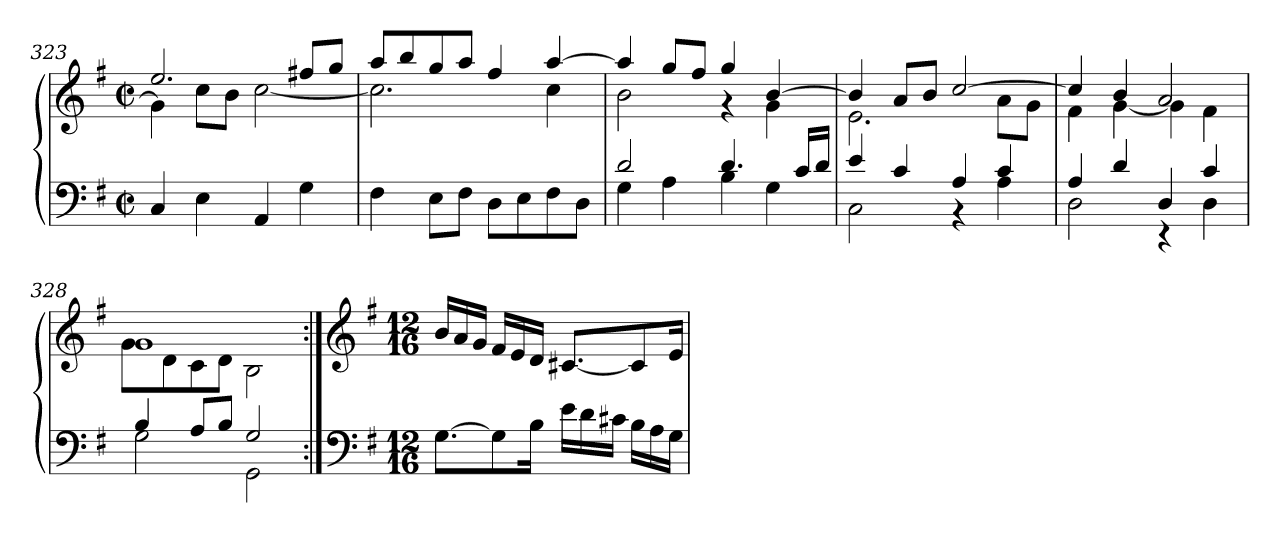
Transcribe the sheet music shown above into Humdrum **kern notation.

**kern	**kern
*part1	*part1
*staff2	*staff1
!!LO:LB:g=z
*clefF4	*clefG2
*k[f#]	*k[f#]
*G:	*G:
*M2/2	*M2/2
*met(c|)	*met(c|)
=323	=323
*	*^
4C/	2.ee/	4g\]
4E\	.	8cc\L
.	.	8b\J
4AA/	.	[2cc\
4G\	8ff#X/L	.
.	8gg/J	.
=324	=324	=324
4F#\	8aa/L	2.cc\]
.	8bb/	.
8E\L	8gg/	.
8F#\J	8aa/J	.
8D\L	4ff#/	.
8E\	.	.
8F#\	[4aa/	4cc\
8D\J	.	.
=325	=325	=325
*^	*	*
2d/	4G\	4aa/]	2b\
.	4A\	8gg/L	.
.	.	8ff#/J	.
4.d/	4B\	4gg/	4r
.	4G\	[4b/	4g\
16c/LL	.	.	.
16d/JJ	.	.	.
=326	=326	=326	=326
4e/	2C\	4b/]	2.e\
4c/	.	8a/L	.
.	.	8b/J	.
4A/	4r	[2cc/	.
4c/	4A\	.	8a\L
.	.	.	8g\J
=327	=327	=327	=327
4A/	2D\	4cc/]	4f#\
4d/	.	4b/	[4g\
4D/	4r	2a/	4g\]
4c/	4D\	.	4f#\
=328	=328	=328	=328
4B/	2G\	1g	8g\L
.	.	.	8d\
8A/L	.	.	8c\
8B/J	.	.	8d\J
2G/	2GG\	.	2B\
*v	*v	*	*
*	*v	*v
!!LO:PB:g=z
=329:|!	=329:|!
*clefF4	*clefG2
*k[f#]	*k[f#]
*G:	*G:
*M12/16	*M12/16
*	*MM114
[8.G\L	16b/LL
.	16a/
.	16g/JJ
8G\]	16f#/LL
.	16e/
16B\Jk	16d/JJ
16e\LL	[8.c#X/L
16d\	.
16c#X\JJ	.
16B\LL	8c#/]
16A\	.
16G\JJ	16e/Jk
=	=
*-	*-
